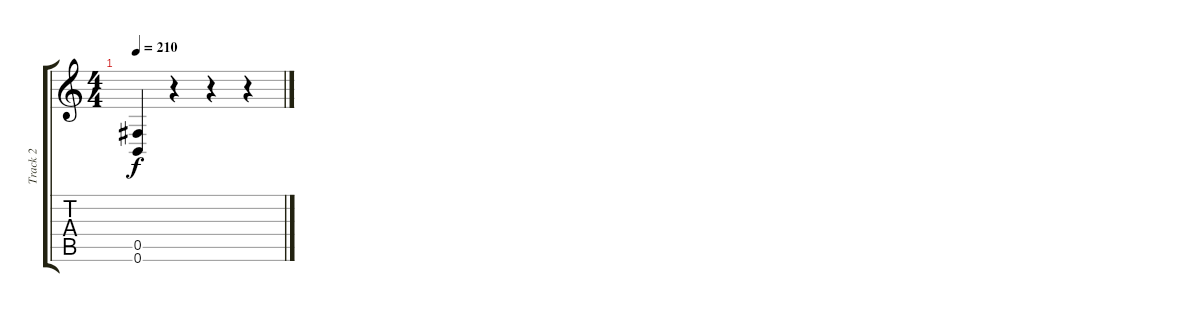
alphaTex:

\track ("Track 2" "Track 2") {instrument distortionguitar}
\staff {score tabs}
\tuning (Db4 Ab3 E3 B2 Gb2 B1) {hide}
\ts (4 4)
\tempo 210
\clef g2
\ks c
(0.5 0.6).4{dy f} r.4 r.4 r.4
